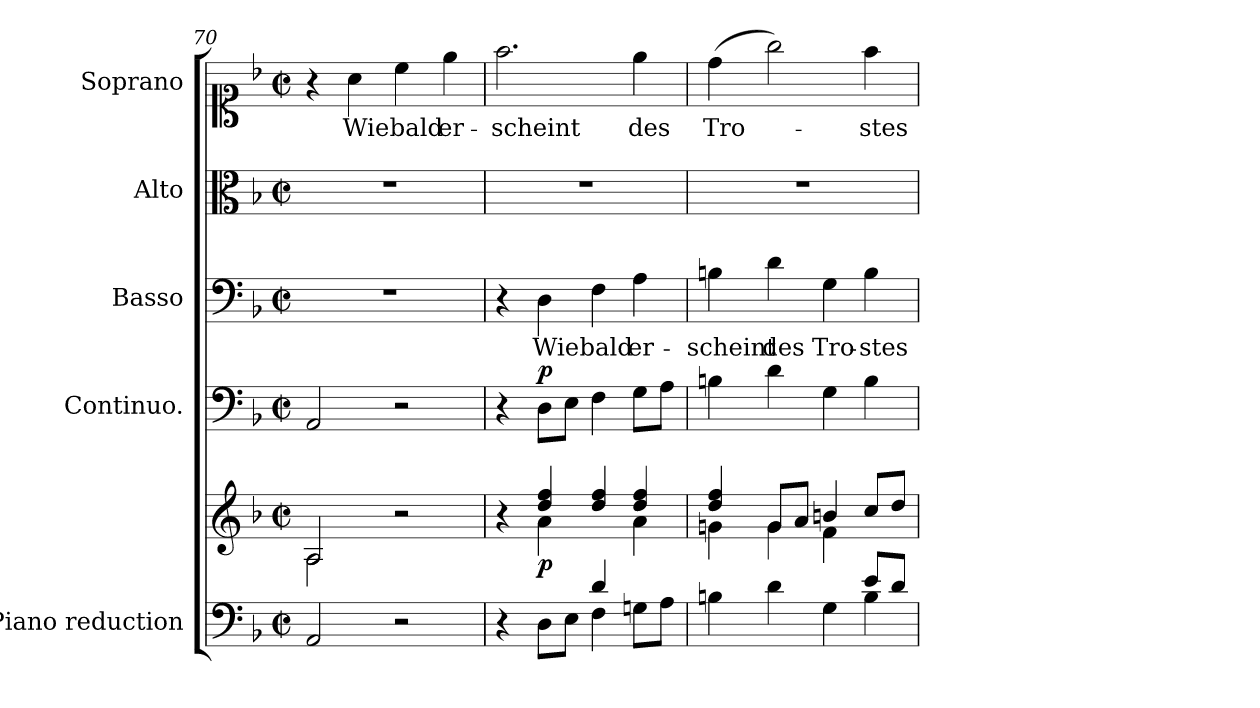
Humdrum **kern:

**kern	**kern	**dynam	**kern	**dynam	**kern	**text	**kern	**kern	**text
*part5	*part5	*part5	*part4	*part4	*part3	*part3	*part2	*part1	*part1
*staff6	*staff5	*staff5/6	*staff4	*staff4	*staff3	*staff3	*staff2	*staff1	*staff1
*I"Piano reduction	*	*	*I"Continuo.	*	*I"Basso	*	*I"Alto	*I"Soprano	*
*I'Pno	*	*	*	*	*	*	*	*	*
*clefF4	*clefG2	*	*clefF4	*	*clefF4	*	*clefC3	*clefC1	*
*k[b-]	*k[b-]	*	*k[b-]	*	*k[b-]	*	*k[b-]	*k[b-]	*
*F:	*F:	*	*F:	*	*F:	*	*F:	*F:	*
*M2/2	*M2/2	*	*M2/2	*	*M2/2	*	*M2/2	*M2/2	*
*met(c|)	*met(c|)	*	*met(c|)	*	*met(c|)	*	*met(c|)	*met(c|)	*
=70	=70	=70	=70	=70	=70	=70	=70	=70	=70
*	*^	*	*	*	*	*	*	*	*
2AA/	2A/	2A\	.	2AA/	.	1r	.	1r	4r	.
!	!	!	!	!	!	!	!	!	!	!LO:LY:b
.	.	.	.	.	.	.	.	.	4a\	Wie
!	!	!	!	!	!	!	!	!	!	!LO:LY:b
2r	2r	2ryy	.	2r	.	.	.	.	4cc\	bald
!	!	!	!	!	!	!	!	!	!	!LO:LY:b
.	.	.	.	.	.	.	.	.	4ee\	er-
=71	=71	=71	=71	=71	=71	=71	=71	=71	=71	=71
*^	*	*	*	*	*	*	*	*	*	*
!	!	!	!	!	!	!	!	!	!	!	!LO:LY:b
2ryy	4r	4r	4ryy	.	4r	.	4r	.	1r	2.ff\	-scheint
!	!	!	!	!LO:DY:b	!	!LO:DY:a	!	!LO:LY:b	!	!	!
.	8D\L	4dd/ 4ff/	4a\	p	8D\L	p	4D\	Wie	.	.	.
.	8E\J	.	.	.	8E\J	.	.	.	.	.	.
!	!	!	!	!	!	!	!	!LO:LY:b	!	!	!
4d/	4F\	4dd/ 4ff/	4ryy	.	4F\	.	4F\	bald	.	.	.
!	!	!	!	!	!	!	!	!LO:LY:b	!	!	!LO:LY:b
4ryy	8Gn\L	4dd/ 4ff/	4a\	.	8G\L	.	4A\	er-	.	4ee\	des
.	8A\J	.	.	.	8A\J	.	.	.	.	.	.
=72	=72	=72	=72	=72	=72	=72	=72	=72	=72	=72	=72
!	!	!	!	!	!	!	!	!LO:LY:b	!	!	!LO:LY:b
2.ryy	4Bn\	4dd/ 4ff/	4gn\	.	4Bn\	.	4Bn\	-scheint	1r	(>4dd\	Tro-
!	!	!	!	!	!	!	!	!LO:LY:b	!	!	!
.	4d\	8g/L	4g\	.	4d\	.	4d\	des	.	2gg\)	.
.	.	8a/J	.	.	.	.	.	.	.	.	.
!	!	!	!	!	!	!	!	!LO:LY:b	!	!	!
.	4G\	4bn/	4f\	.	4G\	.	4G\	Tro-	.	.	.
!	!	!	!	!	!	!	!	!LO:LY:b	!	!	!LO:LY:b
8e/L	4B\	8cc/L	4ryy	.	4B\	.	4B\	-stes	.	4ff\	-stes
8d/J	.	8dd/J	.	.	.	.	.	.	.	.	.
*v	*v	*	*	*	*	*	*	*	*	*	*
*	*v	*v	*	*	*	*	*	*	*	*
=	=	=	=	=	=	=	=	=	=
*-	*-	*-	*-	*-	*-	*-	*-	*-	*-
